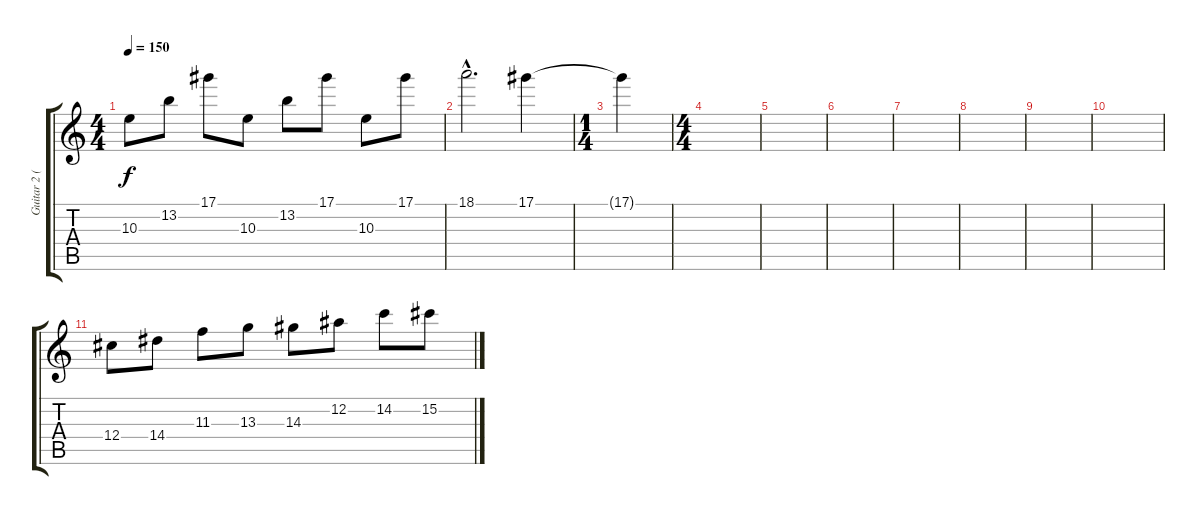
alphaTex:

\track ("Guitar 2 (solo)" "Guitar 2 (") {instrument overdrivenguitar}
\staff {score tabs}
\tuning (Eb4 Bb3 Gb3 Db3 Ab2 Eb2) {hide}
\ts (4 4)
\tempo 150
\clef g2
\ks c
10.3.8{dy f} 13.2.8 17.1.8 10.3.8 13.2.8 17.1.8 10.3.8 17.1.8 |
18.1{hac}.2{d} 17.1.4 |
\ts (1 4)
17.1{t}.4 |
\ts (4 4)
|
|
|
|
|
|
|
12.4.8 14.4.8 11.3.8 13.3.8 14.3.8 12.2.8 14.2.8 15.2.8
